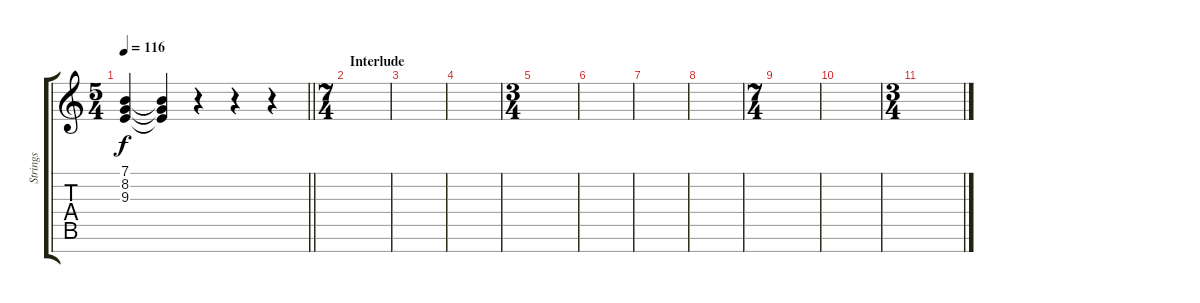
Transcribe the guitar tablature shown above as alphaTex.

\track ("Strings" "Strings") {instrument drawbarorgan}
\staff {score tabs}
\tuning (E4 B3 G3 D3 A2 E2 B1) {hide}
\ts (5 4)
\tempo 116
\clef g2
\barLineRight lightlight
\ks c
(7.1{t} 8.2{t} 9.3{t}).4{dy f} (7.1{t} 8.2{t} 9.3{t}).4 r.4 r.4 r.4 |
\ts (7 4)
\section ("" "Interlude")
|
|
|
\ts (3 4)
|
|
|
|
\ts (7 4)
|
|
\ts (3 4)
